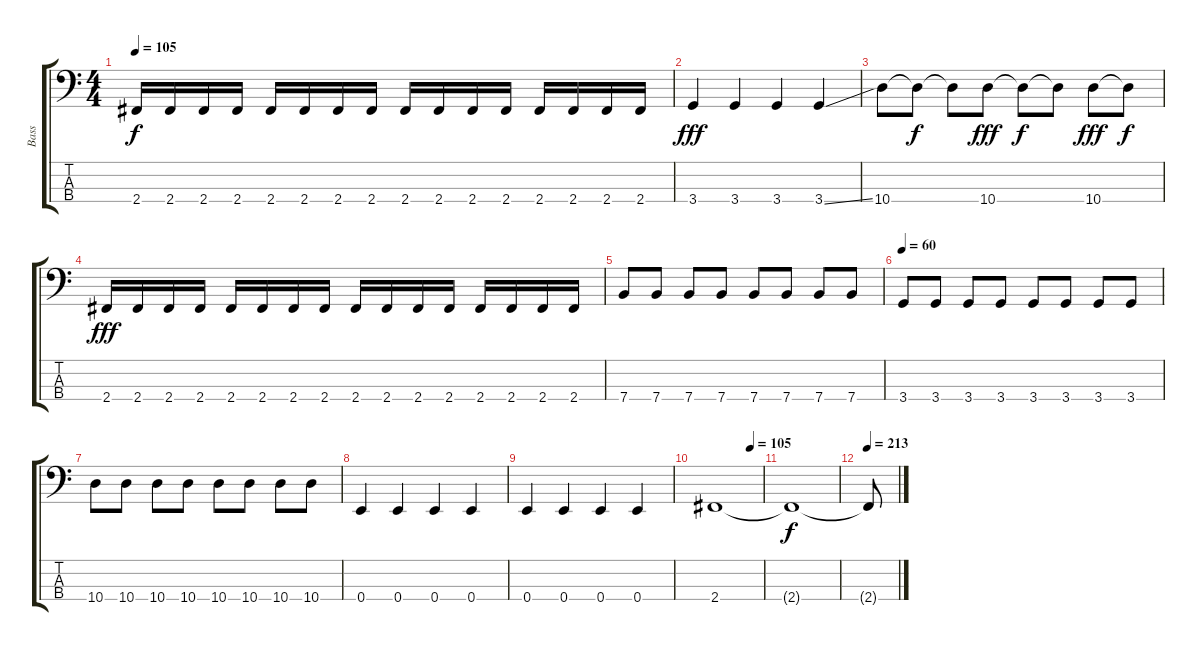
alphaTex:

\track ("Bass" "Bass") {instrument electricbassfinger}
\staff {score tabs}
\tuning (G2 D2 A1 E1) {hide}
\ts (4 4)
\tempo 105
\clef f4
\ks c
2.4.16{dy f} 2.4.16 2.4.16 2.4.16 2.4.16 2.4.16 2.4.16 2.4.16 2.4.16 2.4.16 2.4.16 2.4.16 2.4.16 2.4.16 2.4.16 2.4.16 |
3.4.4{dy fff} 3.4.4 3.4.4 3.4{ss}.4 |
10.4.8 10.4{t}.8{dy f} 10.4{t}.8 10.4.8{dy fff} 10.4{t}.8{dy f} 10.4{t}.8 10.4.8{dy fff} 10.4{t}.8{dy f} |
2.4.16{dy fff} 2.4.16 2.4.16 2.4.16 2.4.16 2.4.16 2.4.16 2.4.16 2.4.16{instrument slapbass1} 2.4.16 2.4.16 2.4.16{instrument electricbassfinger} 2.4.16 2.4.16 2.4.16 2.4.16 |
7.4.8 7.4.8 7.4.8 7.4.8 7.4.8 7.4.8 7.4.8 7.4.8 |
\tempo 60
3.4.8 3.4.8 3.4.8 3.4.8 3.4.8 3.4.8 3.4.8 3.4.8 |
10.4.8 10.4.8 10.4.8 10.4.8 10.4.8 10.4.8 10.4.8 10.4.8 |
0.4.4 0.4.4 0.4.4 0.4.4 |
0.4.4 0.4.4 0.4.4 0.4.4 |
\tempo (105 0.75)
2.4.1 |
2.4{t}.1{dy f} |
\tempo 213
2.4{t}.8
